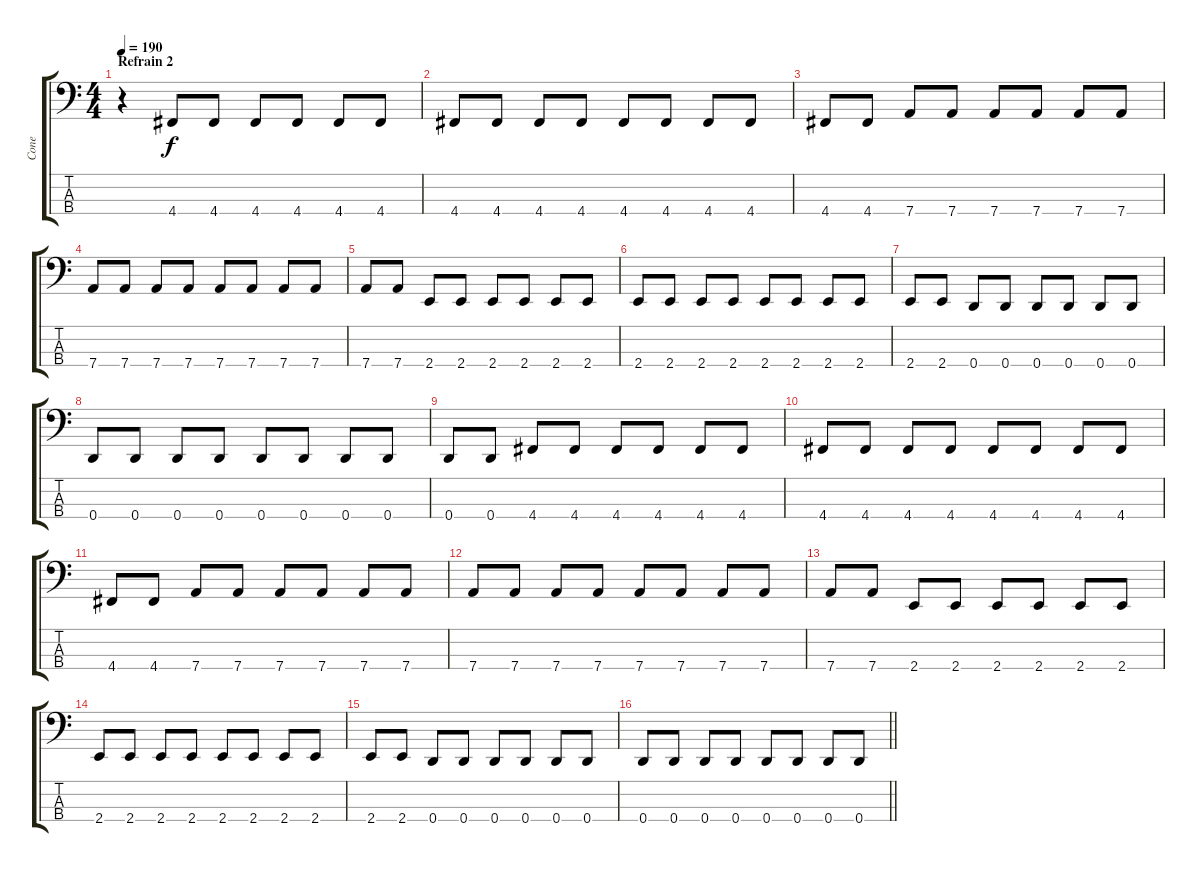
\track ("Cone" "Cone") {instrument electricbasspick}
\staff {score tabs}
\tuning (G2 D2 A1 D1) {hide}
\ts (4 4)
\section ("" "Refrain 2")
\tempo 190
\clef f4
\ks c
r.4{dy f} 4.4.8 4.4.8 4.4.8 4.4.8 4.4.8 4.4.8 |
4.4.8 4.4.8 4.4.8 4.4.8 4.4.8 4.4.8 4.4.8 4.4.8 |
4.4.8 4.4.8 7.4.8 7.4.8 7.4.8 7.4.8 7.4.8 7.4.8 |
7.4.8 7.4.8 7.4.8 7.4.8 7.4.8 7.4.8 7.4.8 7.4.8 |
7.4.8 7.4.8 2.4.8 2.4.8 2.4.8 2.4.8 2.4.8 2.4.8 |
2.4.8 2.4.8 2.4.8 2.4.8 2.4.8 2.4.8 2.4.8 2.4.8 |
2.4.8 2.4.8 0.4.8 0.4.8 0.4.8 0.4.8 0.4.8 0.4.8 |
0.4.8 0.4.8 0.4.8 0.4.8 0.4.8 0.4.8 0.4.8 0.4.8 |
0.4.8 0.4.8 4.4.8 4.4.8 4.4.8 4.4.8 4.4.8 4.4.8 |
4.4.8 4.4.8 4.4.8 4.4.8 4.4.8 4.4.8 4.4.8 4.4.8 |
4.4.8 4.4.8 7.4.8 7.4.8 7.4.8 7.4.8 7.4.8 7.4.8 |
7.4.8 7.4.8 7.4.8 7.4.8 7.4.8 7.4.8 7.4.8 7.4.8 |
7.4.8 7.4.8 2.4.8 2.4.8 2.4.8 2.4.8 2.4.8 2.4.8 |
2.4.8 2.4.8 2.4.8 2.4.8 2.4.8 2.4.8 2.4.8 2.4.8 |
2.4.8 2.4.8 0.4.8 0.4.8 0.4.8 0.4.8 0.4.8 0.4.8 |
\barLineRight lightlight
0.4.8 0.4.8 0.4.8 0.4.8 0.4.8 0.4.8 0.4.8 0.4.8
